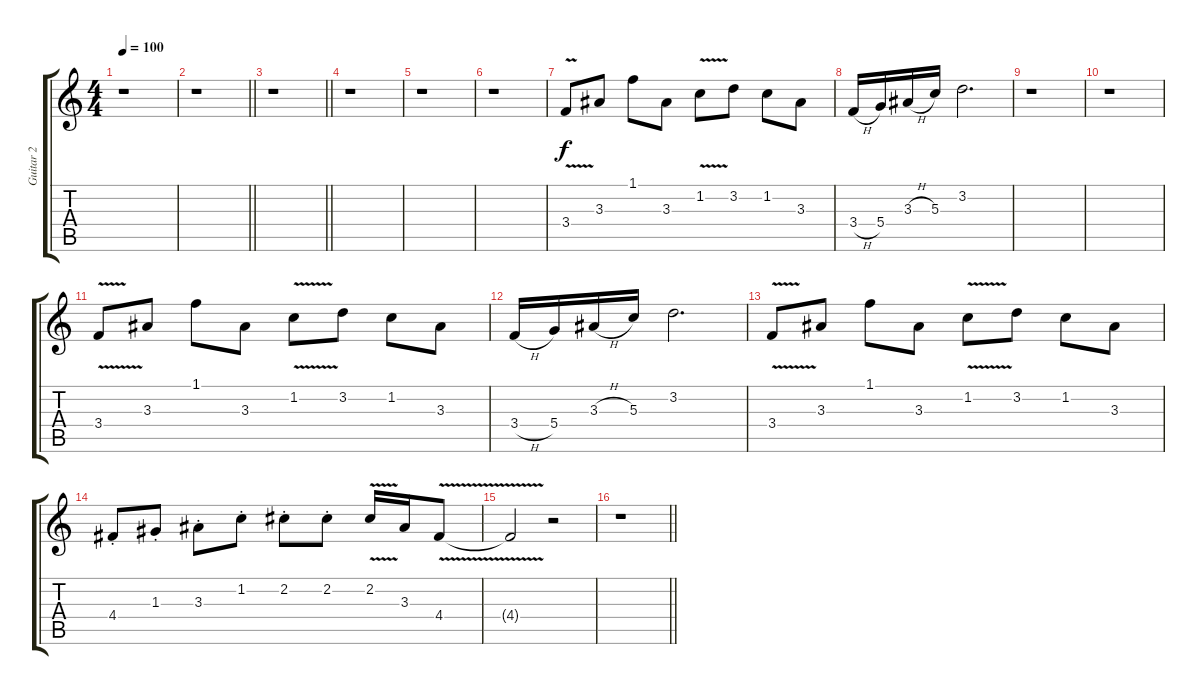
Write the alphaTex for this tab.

\track ("Guitar 2" "Guitar 2") {instrument distortionguitar}
\staff {score tabs}
\tuning (E4 B3 G3 D3 A2 E2) {hide}
\ts (4 4)
\tempo 100
\clef g2
\ks c
r.1{dy p} |
\barLineRight lightlight
r.1 |
\barLineRight lightlight
r.1 |
r.1 |
r.1 |
r.1 |
3.4{v}.8{dy f} 3.3.8 1.1.8 3.3.8 1.2{v}.8 3.2.8 1.2.8 3.3.8 |
3.4{h}.16 5.4.16 3.3{h}.16 5.3.16 3.2.2{d} |
r.1 |
r.1 |
3.4{v}.8 3.3.8 1.1.8 3.3.8 1.2{v}.8 3.2.8 1.2.8 3.3.8 |
3.4{h}.16 5.4.16 3.3{h}.16 5.3.16 3.2.2{d} |
3.4{v}.8 3.3.8 1.1.8 3.3.8 1.2{v}.8 3.2.8 1.2.8 3.3.8 |
4.4{st}.8 1.3{st}.8 3.3{st}.8 1.2{st}.8 2.2{st}.8 2.2{st}.8 2.2{v}.16 3.3.16 4.4{v}.8 |
4.4{t}.2 r.2 |
\barLineRight lightlight
r.1
